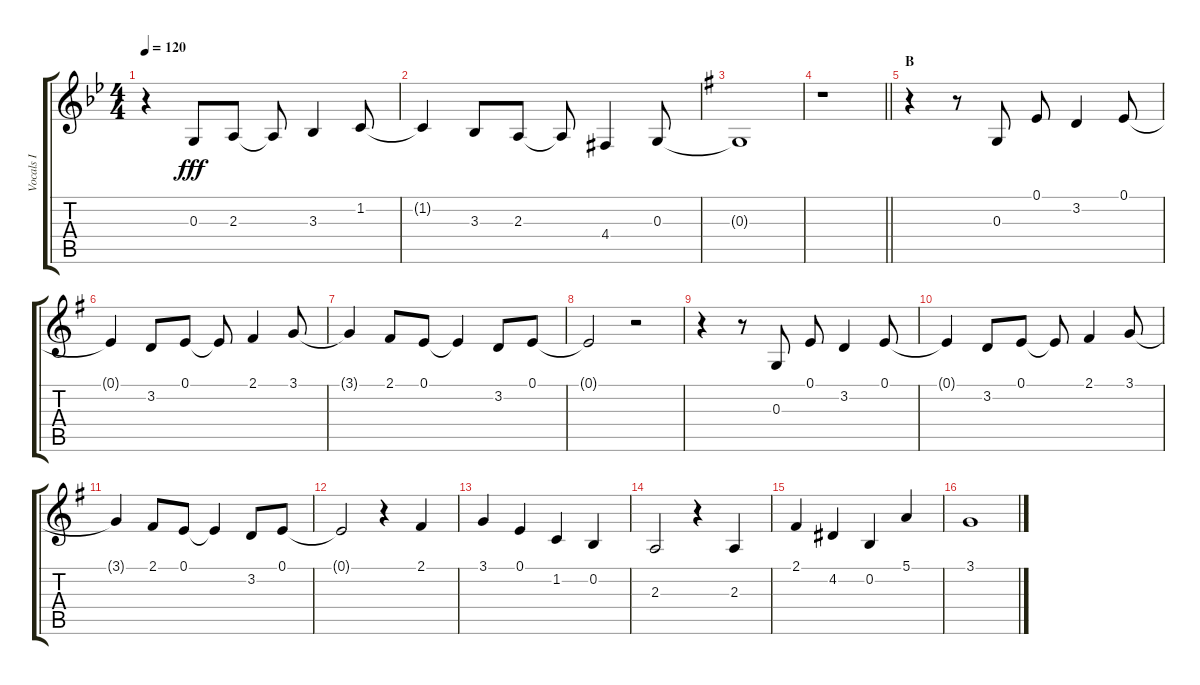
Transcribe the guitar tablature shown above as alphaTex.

\track ("Vocals I" "Vocals I") {instrument voiceoohs}
\staff {score tabs}
\tuning (E4 B3 G3 D3 A2 E2) {hide}
\ts (4 4)
\tempo 120
\clef g2
\ks bb
r.4{dy fff} 0.3.8 2.3.8 2.3{t}.8 3.3.4 1.2.8 |
1.2{t}.4 3.3.8 2.3.8 2.3{t}.8 4.4{acc #}.4 0.3.8 |
\ks g
0.3{t}.1 |
\barLineRight lightlight
r.1 |
\section ("" "B")
r.4 r.8 0.3.8 0.1.8 3.2.4 0.1.8 |
0.1{t}.4 3.2.8 0.1.8 0.1{t}.8 2.1.4 3.1.8 |
3.1{t}.4 2.1.8 0.1.8 0.1{t}.4 3.2.8 0.1.8 |
0.1{t}.2 r.2 |
r.4 r.8 0.3.8 0.1.8 3.2.4 0.1.8 |
0.1{t}.4 3.2.8 0.1.8 0.1{t}.8 2.1.4 3.1.8 |
3.1{t}.4 2.1.8 0.1.8 0.1{t}.4 3.2.8 0.1.8 |
0.1{t}.2 r.4 2.1.4 |
3.1.4 0.1.4 1.2.4 0.2.4 |
2.3.2 r.4 2.3.4 |
2.1.4 4.2.4 0.2.4 5.1.4 |
3.1.1
